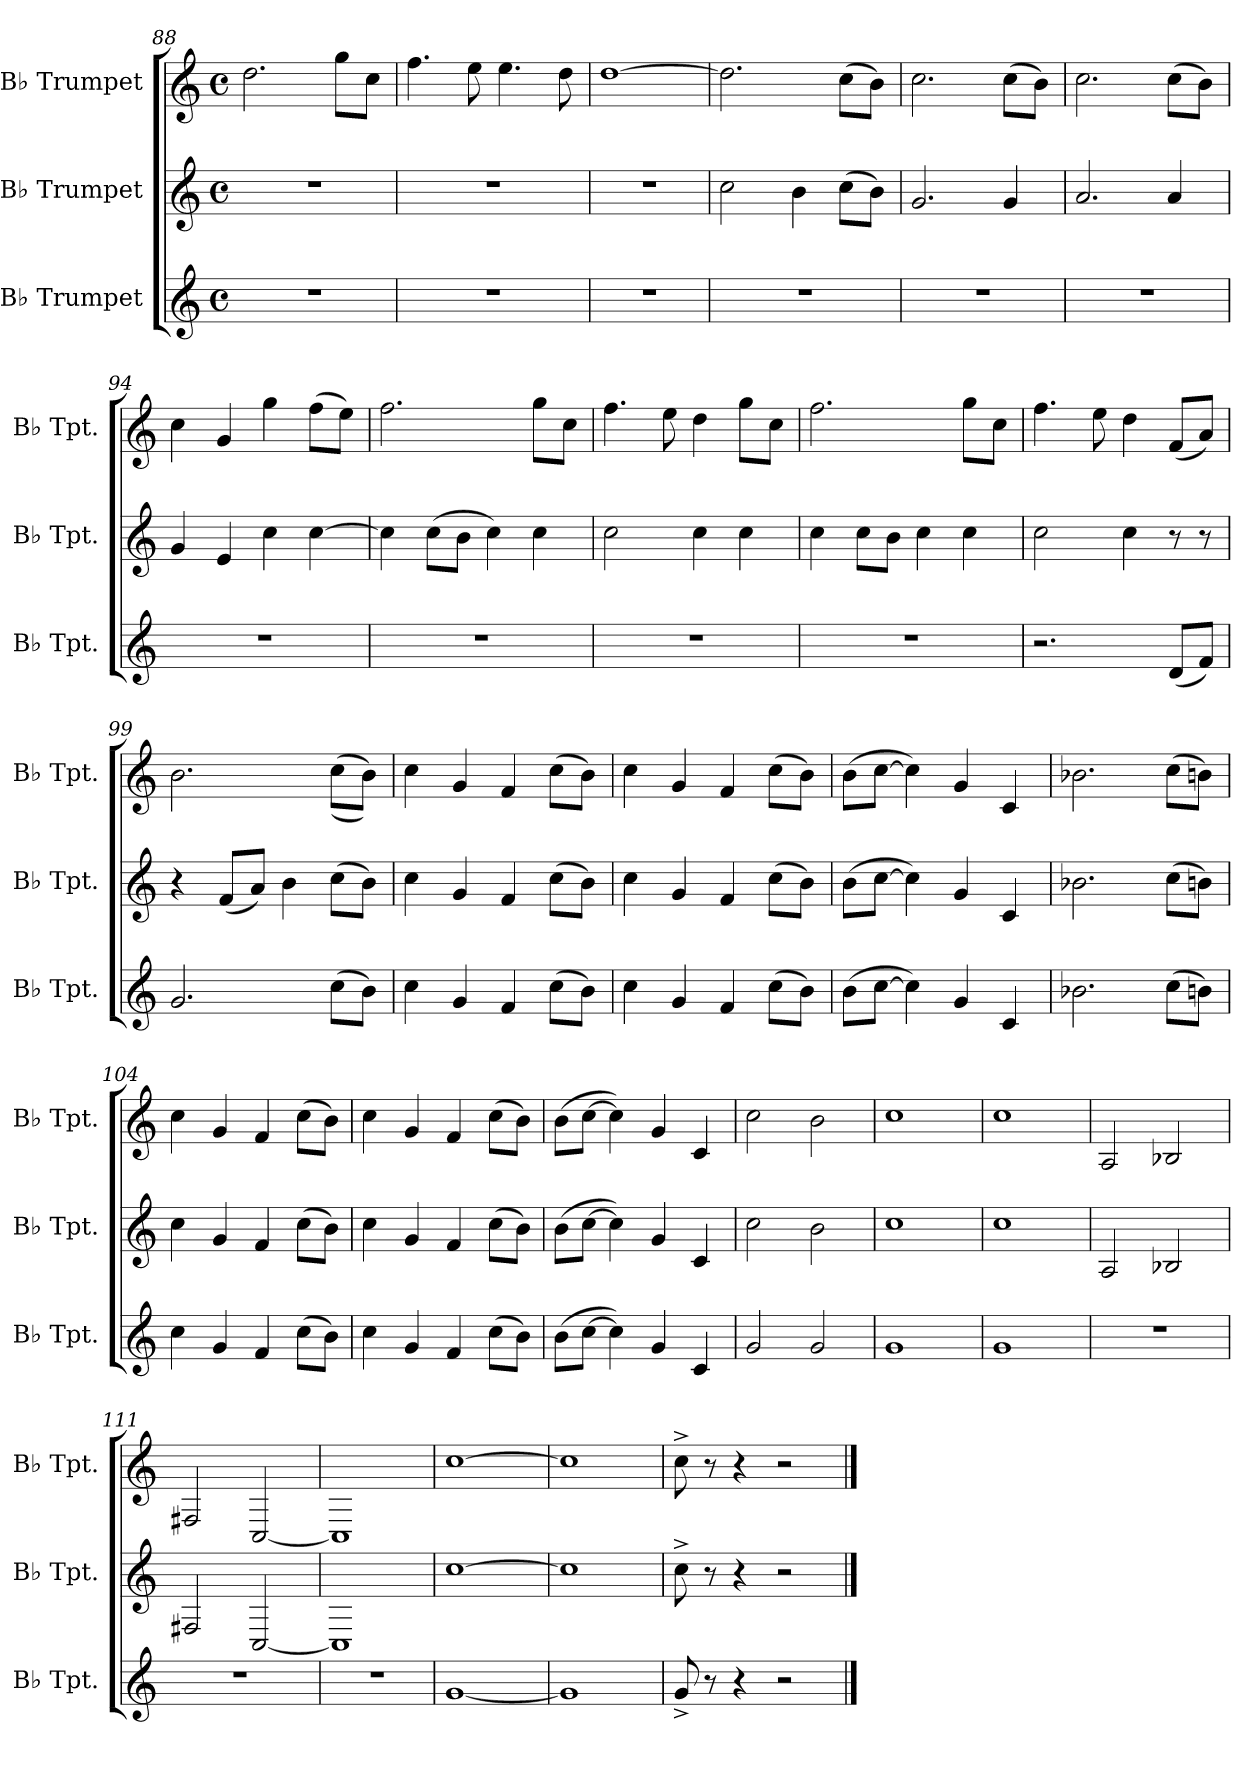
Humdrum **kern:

**kern	**kern	**kern
*part3	*part2	*part1
*staff3	*staff2	*staff1
*I"B♭ Trumpet	*I"B♭ Trumpet	*I"B♭ Trumpet
*I'B♭ Tpt.	*I'B♭ Tpt.	*I'B♭ Tpt.
*clefG2	*clefG2	*clefG2
*ITrd1c2	*ITrd1c2	*ITrd1c2
*k[b-e-]	*k[b-e-]	*k[b-e-]
*M4/4	*M4/4	*M4/4
*met(c)	*met(c)	*met(c)
=88	=88	=88
1r	1r	2.cc\
.	.	8ff\L
.	.	8b-\J
=89	=89	=89
1r	1r	4.ee-\
.	.	8dd\
.	.	4.dd\
.	.	8cc\
=90	=90	=90
1r	1r	[1cc
=91	=91	=91
1r	2b-\	2.cc\]
.	4a\	.
.	(8b-\L	(8b-\L
.	8a\J)	8a\J)
=92	=92	=92
1r	2.f/	2.b-\
.	4f/	(8b-\L
.	.	8a\J)
!!LO:LB:g=z
=93	=93	=93
1r	2.g/	2.b-\
.	4g/	(8b-\L
.	.	8a\J)
=94	=94	=94
1r	4f/	4b-\
.	4d/	4f/
.	4b-\	4ff\
.	[4b-\	(8ee-\L
.	.	8dd\J)
=95	=95	=95
1r	4b-\]	2.ee-\
.	(8b-\L	.
.	8a\J	.
.	4b-\)	.
.	4b-\	8ff\L
.	.	8b-\J
=96	=96	=96
1r	2b-\	4.ee-\
.	.	8dd\
.	4b-\	4cc\
.	4b-\	8ff\L
.	.	8b-\J
=97	=97	=97
1r	4b-\	2.ee-\
.	8b-\L	.
.	8a\J	.
.	4b-\	.
.	4b-\	8ff\L
.	.	8b-\J
=98	=98	=98
2.r	2b-\	4.ee-\
.	.	8dd\
.	4b-\	4cc\
(8c/L	8r	(8e-/L
8e-/J)	8r	8g/J)
=99	=99	=99
2.f/	4r	2.a\
.	(8e-/L	.
.	8g/J)	.
.	4a\	.
(8b-\L	(8b-\L	((8b-\L
8a\J)	8a\J)	8a\J))
!!LO:PB:g=z
=100	=100	=100
4b-\	4b-\	4b-\
4f/	4f/	4f/
4e-/	4e-/	4e-/
(8b-\L	(8b-\L	(8b-\L
8a\J)	8a\J)	8a\J)
=101	=101	=101
4b-\	4b-\	4b-\
4f/	4f/	4f/
4e-/	4e-/	4e-/
(8b-\L	(8b-\L	(8b-\L
8a\J)	8a\J)	8a\J)
=102	=102	=102
(8a\L	(8a\L	(8a\L
[8b-\J	[8b-\J	[8b-\J
4b-\])	4b-\])	4b-\])
4f/	4f/	4f/
4B-/	4B-/	4B-/
=103	=103	=103
2.a-X\	2.a-X\	2.a-X\
(8b-\L	(8b-\L	(8b-\L
8an\J)	8an\J)	8an\J)
=104	=104	=104
4b-\	4b-\	4b-\
4f/	4f/	4f/
4e-/	4e-/	4e-/
(8b-\L	(8b-\L	(8b-\L
8a\J)	8a\J)	8a\J)
=105	=105	=105
4b-\	4b-\	4b-\
4f/	4f/	4f/
4e-/	4e-/	4e-/
(8b-\L	(8b-\L	(8b-\L
8a\J)	8a\J)	8a\J)
=106	=106	=106
(8a\L	(8a\L	(8a\L
[8b-\J	[8b-\J	[8b-\J
4b-\])	4b-\])	4b-\])
4f/	4f/	4f/
4B-/	4B-/	4B-/
=107	=107	=107
2f/	2b-\	2b-\
2f/	2a\	2a\
!!LO:LB:g=z
=108	=108	=108
1f	1b-	1b-
=109	=109	=109
1f	1b-	1b-
=110	=110	=110
1r	2G/	2G/
.	2A-X/	2A-X/
=111	=111	=111
1r	2En/	2En/
.	[2BB-/	[2BB-/
=112	=112	=112
1r	1BB-]	1BB-]
=113	=113	=113
[1f	[1b-	[1b-
=114	=114	=114
1f]	1b-]	1b-]
=115	=115	=115
8f^/	8b-^\	8b-^\
8r	8r	8r
4r	4r	4r
2r	2r	2r
==	==	==
*-	*-	*-
